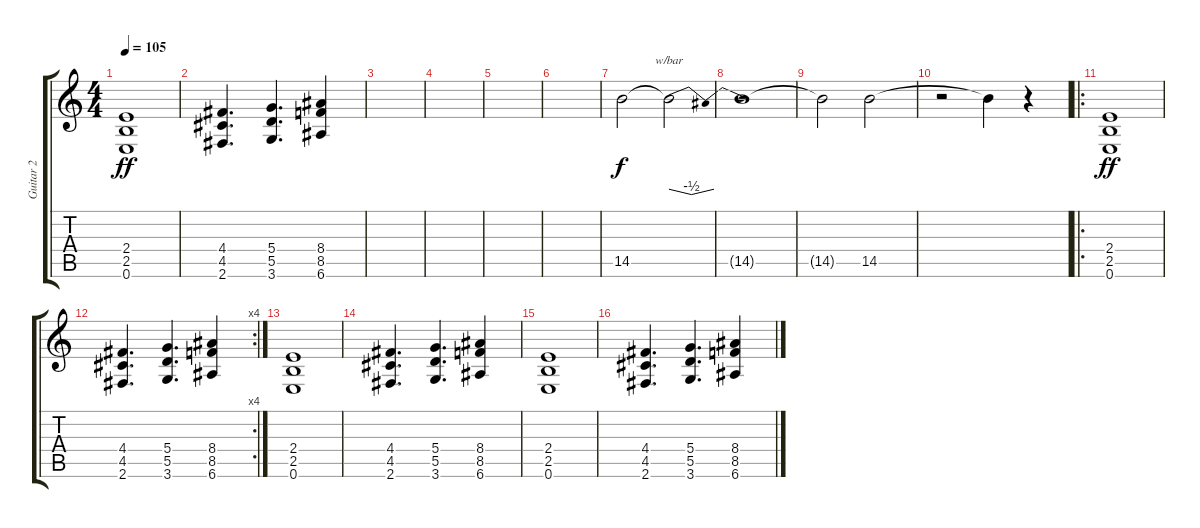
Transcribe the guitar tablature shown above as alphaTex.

\track ("Guitar 2" "Guitar 2") {instrument distortionguitar}
\staff {score tabs}
\tuning (E4 B3 G3 D3 A2 E2) {hide}
\ts (4 4)
\tempo 105
\clef g2
\ks c
(2.4 2.5 0.6).1{dy ff} |
(4.4 4.5 2.6).4{d} (5.4 5.5 3.6).4{d} (8.4 8.5 6.6).4 |
|
|
|
|
14.5.2{dy f volume 9} 14.5{t}.2{tbe (dip default 0 0 30 -2 60 0)} |
14.5{t}.1 |
14.5{t}.2 14.5.2 |
r.2 14.5{t}.4 r.4 |
\ro
(2.4 2.5 0.6).1{dy ff volume 15} |
\rc 4
(4.4 4.5 2.6).4{d} (5.4 5.5 3.6).4{d} (8.4 8.5 6.6).4 |
(2.4 2.5 0.6).1{volume 12} |
(4.4 4.5 2.6).4{d} (5.4 5.5 3.6).4{d} (8.4 8.5 6.6).4 |
(2.4 2.5 0.6).1 |
(4.4 4.5 2.6).4{d} (5.4 5.5 3.6).4{d} (8.4 8.5 6.6).4
